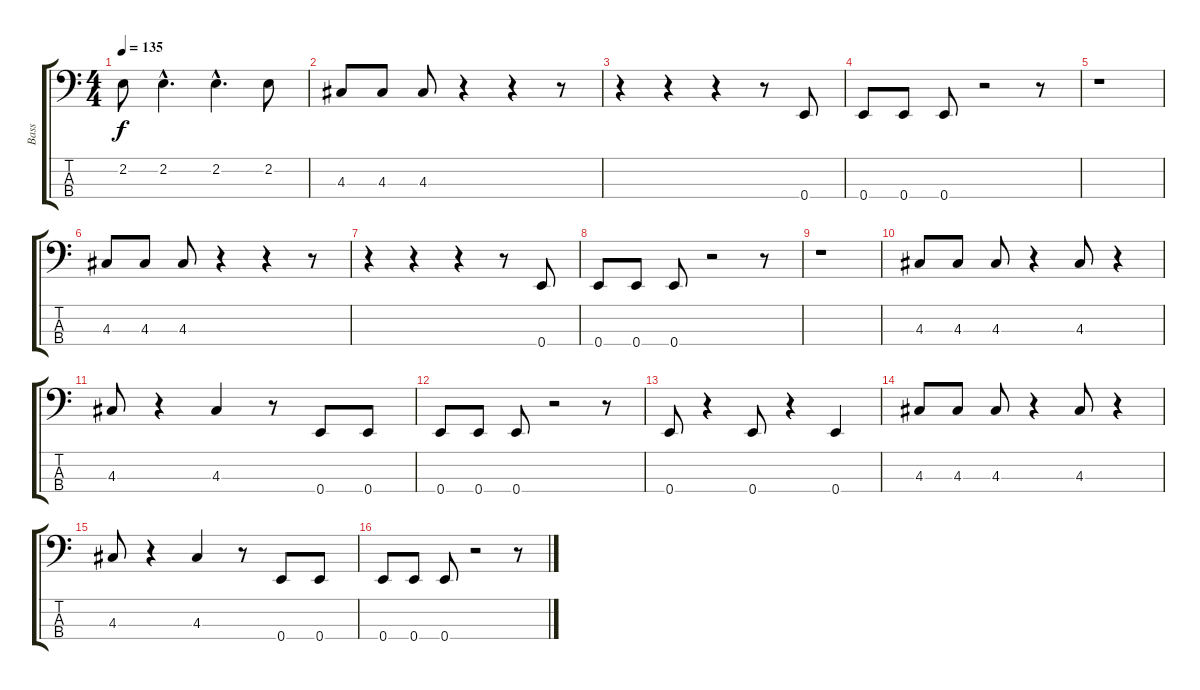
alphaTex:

\track ("Bass" "Bass") {instrument electricbassfinger}
\staff {score tabs}
\tuning (G2 D2 A1 E1) {hide}
\ts (4 4)
\tempo 135
\clef f4
\ks c
2.2{t}.8{dy f} 2.2{hac}.4{d} 2.2{hac}.4{d} 2.2.8 |
4.3.8 4.3.8 4.3.8 r.4 r.4 r.8 |
r.4 r.4 r.4 r.8 0.4.8 |
0.4.8 0.4.8 0.4.8 r.2 r.8 |
r.1 |
4.3.8 4.3.8 4.3.8 r.4 r.4 r.8 |
r.4 r.4 r.4 r.8 0.4.8 |
0.4.8 0.4.8 0.4.8 r.2 r.8 |
r.1 |
4.3.8 4.3.8 4.3.8 r.4 4.3.8 r.4 |
4.3.8 r.4 4.3.4 r.8 0.4.8 0.4.8 |
0.4.8 0.4.8 0.4.8 r.2 r.8 |
0.4.8 r.4 0.4.8 r.4 0.4.4 |
4.3.8 4.3.8 4.3.8 r.4 4.3.8 r.4 |
4.3.8 r.4 4.3.4 r.8 0.4.8 0.4.8 |
0.4.8 0.4.8 0.4.8 r.2 r.8
